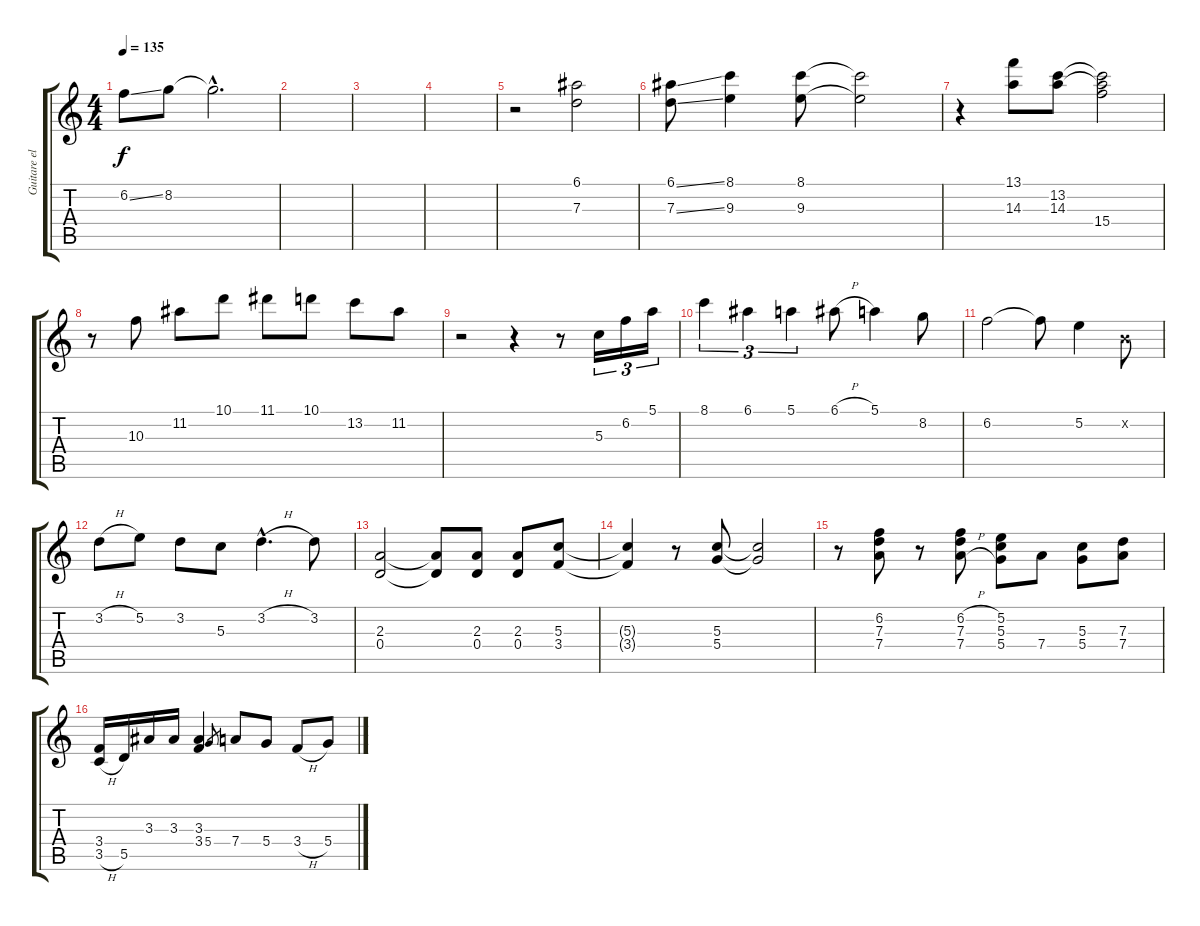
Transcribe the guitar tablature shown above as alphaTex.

\track ("Guitare elec 1" "Guitare el") {instrument distortionguitar}
\staff {score tabs}
\tuning (E4 B3 G3 D3 A2 E2) {hide}
\ts (4 4)
\tempo 135
\clef g2
\ks c
6.2{ss}.8{dy f} 8.2.8 8.2{hac t}.2{d} |
|
|
|
r.2 (6.1 7.3).2 |
(6.1{ss} 7.3{ss}).8 (8.1 9.3).4 (8.1 9.3).8 (8.1{t} 9.3{t}).2 |
r.4 (13.1 14.3).8 (13.2 14.3).8 (13.2{t} 14.3{t} 15.4).2 |
r.8 10.3.8 11.2.8 10.1.8 11.1.8 10.1.8 13.2.8 11.2.8 |
r.2 r.4 r.8 5.3.16{tu (3 2)} 6.2.16{tu (3 2)} 5.1.16{tu (3 2)} |
8.1.4{tu (3 2)} 6.1.4{tu (3 2)} 5.1.4{tu (3 2)} 6.1{h}.8 5.1.4 8.2.8 |
6.2.2 6.2{t}.8 5.2.4 0.2{x}.8 |
3.2{h}.8 5.2.8 3.2.8 5.3.8 3.2{h hac}.4{d} 3.2.8 |
(2.3 0.4).2 (2.3{t} 0.4{t}).8 (2.3 0.4).8 (2.3 0.4).8 (5.3 3.4).8 |
(5.3{t} 3.4{t}).4 r.8 (5.3 5.4).8 (5.3{t} 5.4{t}).2 |
r.8 (6.2 7.3 7.4).8 r.8 (6.2{h} 7.3{h} 7.4{h}).8 (5.2 5.3 5.4).8 7.4.8 (5.3 5.4).8 (7.3 7.4).8 |
(3.4 3.5{h}).16 5.5.16 3.3.16 3.3.16 (3.3 3.4).4 5.4.8{gr} 7.4.8 5.4.8 3.4{h}.8 5.4.8
